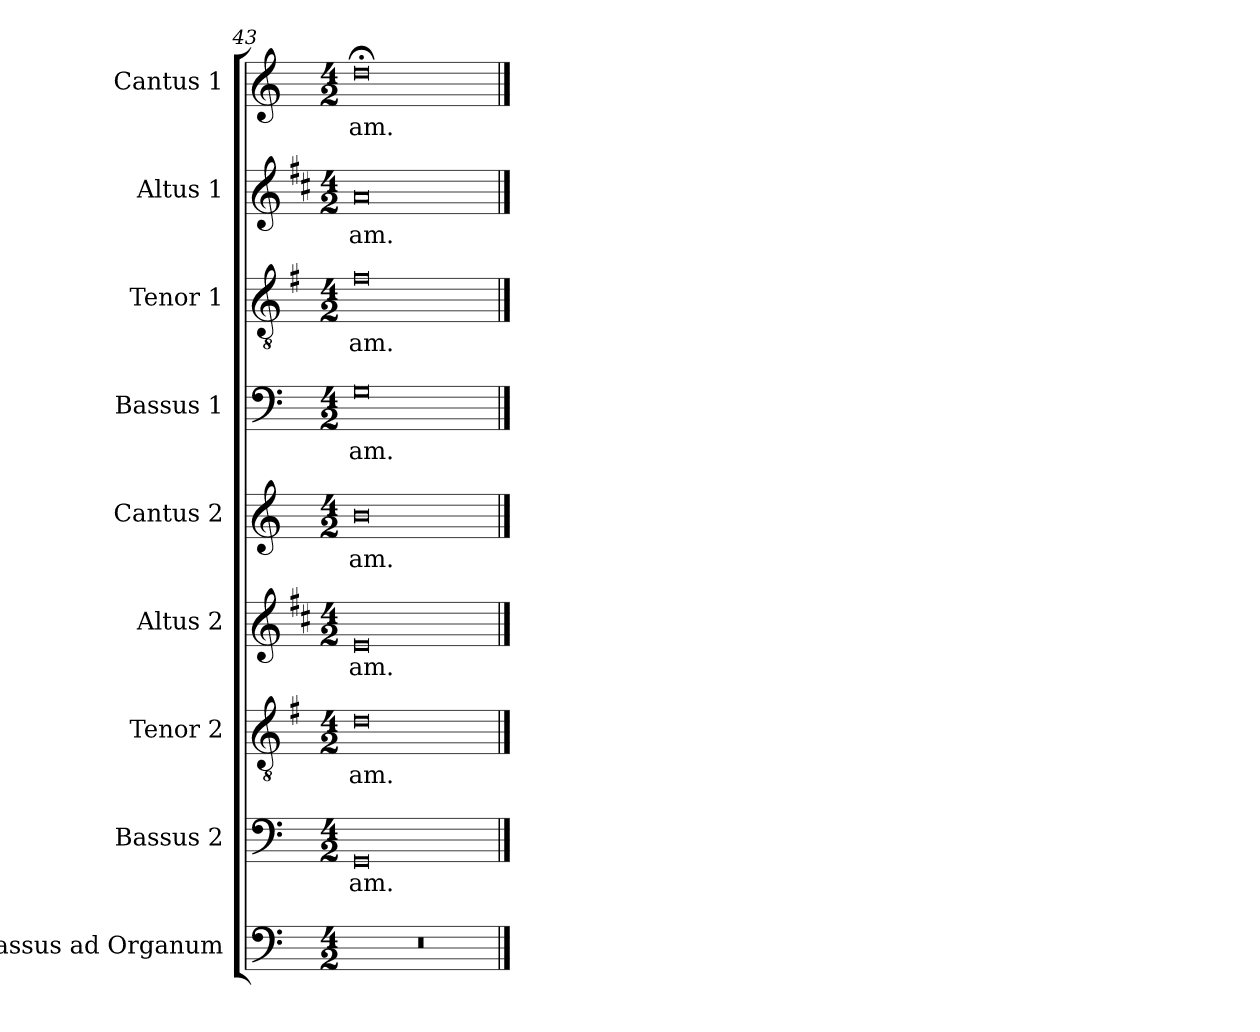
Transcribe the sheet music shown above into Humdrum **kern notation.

**kern	**kern	**text	**kern	**text	**kern	**text	**kern	**text	**kern	**text	**kern	**text	**kern	**text	**kern	**text
*part9	*part8	*part8	*part7	*part7	*part6	*part6	*part5	*part5	*part4	*part4	*part3	*part3	*part2	*part2	*part1	*part1
*staff9	*staff8	*staff8	*staff7	*staff7	*staff6	*staff6	*staff5	*staff5	*staff4	*staff4	*staff3	*staff3	*staff2	*staff2	*staff1	*staff1
*I"Bassus ad Organum	*I"Bassus 2	*	*I"Tenor 2	*	*I"Altus 2	*	*I"Cantus 2	*	*I"Bassus 1	*	*I"Tenor 1	*	*I"Altus 1	*	*I"Cantus 1	*
*I'Org	*I'B2	*	*I'T2	*	*I'A2	*	*I'C2	*	*I'B1	*	*I'T1	*	*I'A1	*	*I'C1	*
*clefF4	*clefF4	*	*clefGv2	*	*clefG2	*	*clefG2	*	*clefF4	*	*clefGv2	*	*clefG2	*	*clefG2	*
*	*	*	*ITrd4c7	*	*ITrd1c2	*	*	*	*	*	*ITrd4c7	*	*ITrd1c2	*	*	*
*k[]	*k[]	*	*k[]	*	*k[]	*	*k[]	*	*k[]	*	*k[]	*	*k[]	*	*k[]	*
*C:	*C:	*	*C:	*	*C:	*	*C:	*	*C:	*	*C:	*	*C:	*	*C:	*
*M4/2	*M4/2	*	*M4/2	*	*M4/2	*	*M4/2	*	*M4/2	*	*M4/2	*	*M4/2	*	*M4/2	*
=43	=43	=43	=43	=43	=43	=43	=43	=43	=43	=43	=43	=43	=43	=43	=43	=43
!	!	!LO:LY:b	!	!LO:LY:b	!	!LO:LY:b	!	!LO:LY:b	!	!LO:LY:b	!	!LO:LY:b	!	!LO:LY:b	!	!LO:LY:b
0r	0GG	-am.	0G	-am.	0d	-am.	0b	-am.	0G	-am.	0B	-am.	0g	-am.	0dd;<	-am.
==	==	==	==	==	==	==	==	==	==	==	==	==	==	==	==	==
*-	*-	*-	*-	*-	*-	*-	*-	*-	*-	*-	*-	*-	*-	*-	*-	*-
